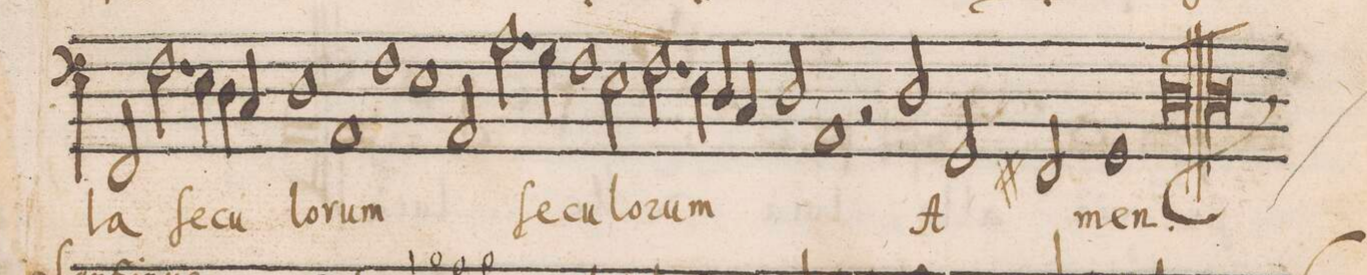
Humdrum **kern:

**kern	**text
*I"BASSVS	*
*clefF4	*
*k[]	*
*met(C|)	*
*M2/1	*
2FF/	-la
2.F\	ſe-
4E\	.
4D\	-cu-
4C/	.
=72-	=72-
1D	-lo-
1AA	-rum
=73-	=73-
1F	.
1E	.
=74-	=74-
2AA/	.
2.A\	ſe-
4G\	.
1F\	-cu-
=75-	=75-
2E\	-lo-
2.F\	-rum
4E\	.
=76-	=76-
4D/	.
4C/	.
2D/	.
1AA	.
=77-	=77-
2r	.
2D/	A-
2GG/	.
2FF#X/	.
=78-	=78-
1GG	-men.
1Dl	.
==	==
*-	*-
